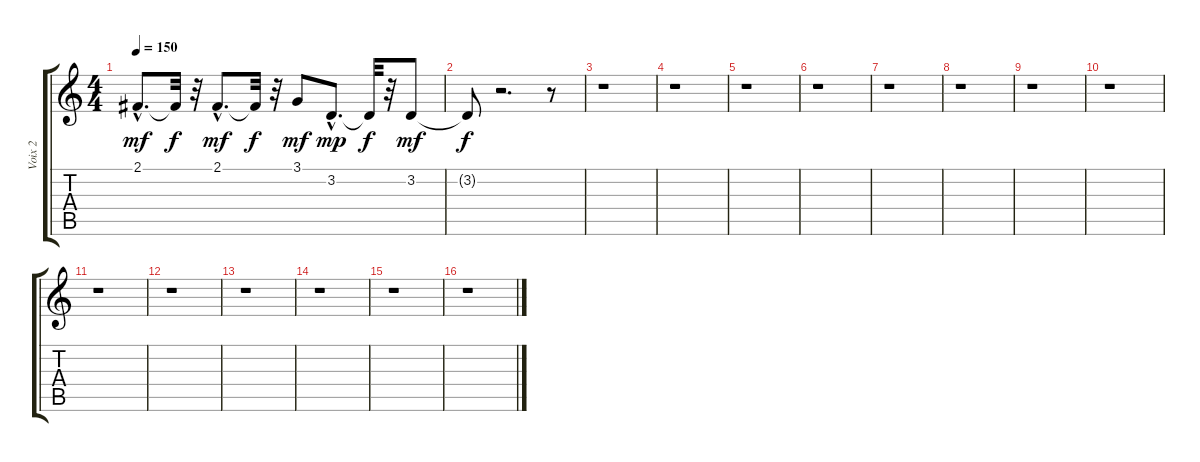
\track ("Voix 2" "Voix 2") {instrument trombone}
\staff {score tabs}
\tuning (E4 B3 G3 D3 A2 E2) {hide}
\ts (4 4)
\tempo 150
\clef g2
\ks c
2.1{hac}.8{d dy mf} 2.1{t}.32{dy f} r.32 2.1{hac}.8{d dy mf} 2.1{t}.32{dy f} r.32 3.1.8{dy mf} 3.2{hac}.8{d dy mp} 3.2{t}.32{dy f} r.32 3.2.8{dy mf} |
3.2{t}.8{dy f} r.2{d} r.8 |
r.1 |
r.1 |
r.1 |
r.1 |
r.1 |
r.1 |
r.1 |
r.1 |
r.1 |
r.1 |
r.1 |
r.1 |
r.1 |
r.1
